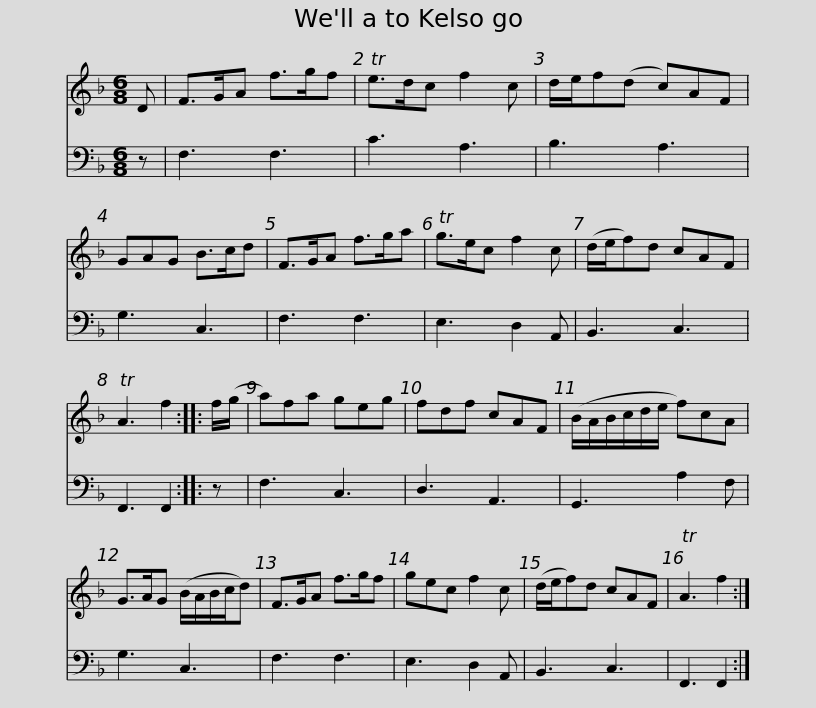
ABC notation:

X:1
%%score 1 2
L:1/8
M:6/8
I:linebreak $
K:F
V:1 treble
V:2 bass
V:1
 D | F>GA f>gf | Te>dc f2 c | d/e/f(d c)AF | GAG B>cd | %5
 F>GA f>ga | Tg>ec f2 c |$ (d/e/f)d cAF | TA3 f2 :: f/(g/ | %10
 a)fa geg | fdf cAF | (B/A/B/c/d/e/ f)cA | G>AG (B/A/B/c/d) |$ F>GA f>gf | %15
 gec f2 c | (d/e/f)d cAF | TA3 f2 :| %18
V:2
 z | F,3 F,3 | C3 A,3 | B,3 A,3 | G,3 C,3 | %5
 F,3 F,3 | E,3 D,2 A,, |$ B,,3 C,3 | F,,3 F,,2 :: z | %10
 F,3 C,3 | D,3 A,,3 | G,,3 A,2 F, | G,3 C,3 |$ F,3 F,3 | %15
 E,3 D,2 A,, | B,,3 C,3 | F,,3 F,,2 :| %18
